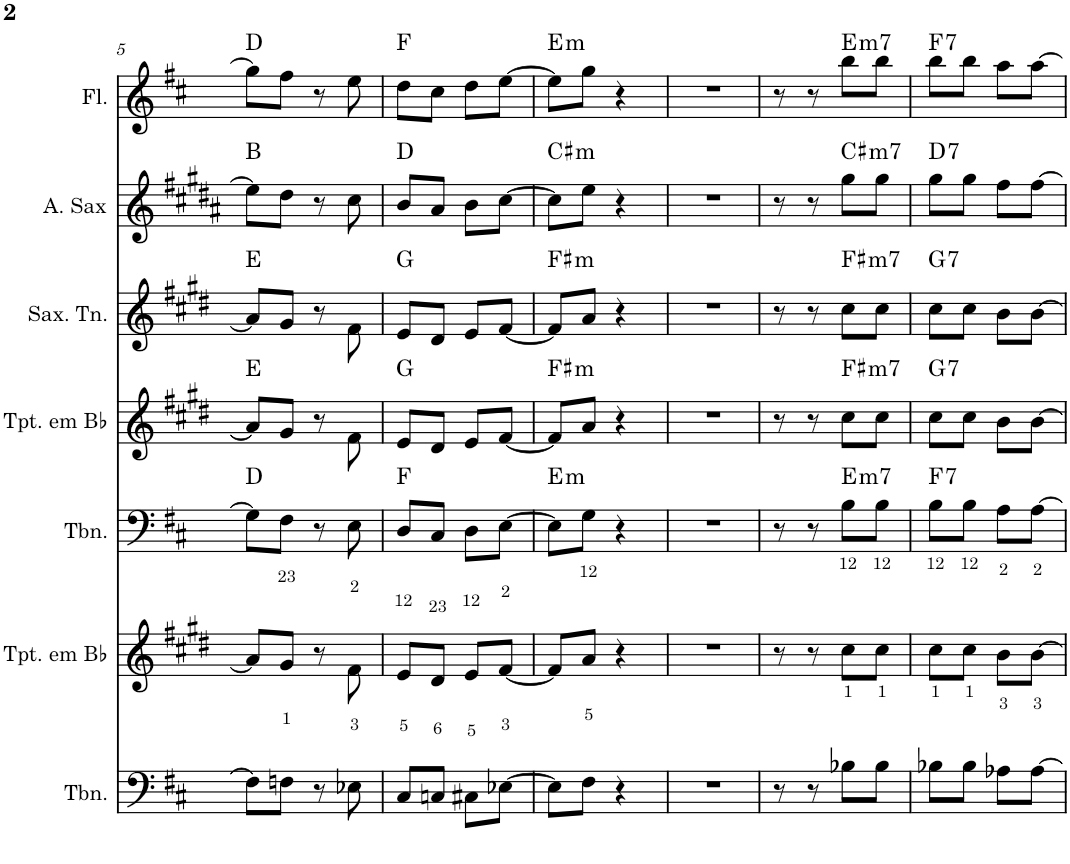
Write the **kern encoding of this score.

**kern	**kern	**kern	**harte	**kern	**harte	**kern	**harte	**kern	**harte	**kern	**harte
*part7	*part6	*part5	*part5	*part4	*part4	*part3	*part3	*part2	*part2	*part1	*part1
*staff7	*staff6	*staff5	*	*staff4	*	*staff3	*	*staff2	*	*staff1	*
*I"Trombone	*I"Trompete em Bb	*I"Trombone	*	*I"Trompete em Bb	*	*I"Saxofone Tenor	*	*I"Saxofone Alto	*	*I"Flauta Transversal	*
*I'Tbn.	*I'Tpt. em Bb	*I'Tbn.	*	*I'Tpt. em Bb	*	*I'Sax. Tn.	*	*	*	*I'Fl.	*
!!LO:PB:g=z
*clefF4	*clefG2	*clefF4	*	*clefG2	*	*clefG2	*	*clefG2	*	*clefG2	*
*	*Trd1c2	*	*	*Trd1c2	*	*Trd8c14	*	*Trd5c9	*	*	*
*k[f#c#]	*k[f#c#g#d#]	*k[f#c#]	*	*k[f#c#g#d#]	*	*k[f#c#g#d#]	*	*k[f#c#g#d#a#]	*	*k[f#c#]	*
*D:	*E:	*D:	*	*E:	*	*E:	*	*B:	*	*D:	*
*M2/4	*M2/4	*M2/4	*	*M2/4	*	*M2/4	*	*M2/4	*	*M2/4	*
=5	=5	=5	=5	=5	=5	=5	=5	=5	=5	=5	=5
8F#\L]	8a/L]	8G\L]	D:maj	8a/L]	E:maj	8a/L]	E:maj	8ee\L]	B:maj	8gg\L]	D:maj
8Fn\J	8g#/J	8F#\J	.	8g#/J	.	8g#/J	.	8dd#\J	.	8ff#\J	.
8r	8r	8r	.	8r	.	8r	.	8r	.	8r	.
8E-X\	8f#\	8E\	.	8f#\	.	8f#\	.	8cc#\	.	8ee\	.
=6	=6	=6	=6	=6	=6	=6	=6	=6	=6	=6	=6
8C#/L	8e/L	8D/L	F:maj	8e/L	G:maj	8e/L	G:maj	8b/L	D:maj	8dd\L	F:maj
8Cn/J	8d#/J	8C#/J	.	8d#/J	.	8d#/J	.	8a#/J	.	8cc#\J	.
8C#X\L	8e/L	8D\L	.	8e/L	.	8e/L	.	8b\L	.	8dd\L	.
[8E-X\J	[8f#/J	[8E\J	.	[8f#/J	.	[8f#/J	.	[8cc#\J	.	[8ee\J	.
=7	=7	=7	=7	=7	=7	=7	=7	=7	=7	=7	=7
!	!	!	!LO:H:kt=m	!	!LO:H:kt=m	!	!LO:H:kt=m	!	!LO:H:kt=m	!	!LO:H:kt=m
8E-\L]	8f#/L]	8E\L]	E:min	8f#/L]	F#:min	8f#/L]	F#:min	8cc#\L]	C#:min	8ee\L]	E:min
8F#\J	8a/J	8G\J	.	8a/J	.	8a/J	.	8ee\J	.	8gg\J	.
4r	4r	4r	.	4r	.	4r	.	4r	.	4r	.
=8	=8	=8	=8	=8	=8	=8	=8	=8	=8	=8	=8
2r	2r	2r	.	2r	.	2r	.	2r	.	2r	.
=9	=9	=9	=9	=9	=9	=9	=9	=9	=9	=9	=9
8r	8r	8r	.	8r	.	8r	.	8r	.	8r	.
8r	8r	8r	.	8r	.	8r	.	8r	.	8r	.
!	!	!	!LO:H:kt=m7	!	!LO:H:kt=m7	!	!LO:H:kt=m7	!	!LO:H:kt=m7	!	!LO:H:kt=m7
8B-X\L	8cc#\L	8B\L	E:min7	8cc#\L	F#:min7	8cc#\L	F#:min7	8gg#\L	C#:min7	8bb\L	E:min7
8B-\J	8cc#\J	8B\J	.	8cc#\J	.	8cc#\J	.	8gg#\J	.	8bb\J	.
=10	=10	=10	=10	=10	=10	=10	=10	=10	=10	=10	=10
!	!	!	!LO:H:kt=7	!	!LO:H:kt=7	!	!LO:H:kt=7	!	!LO:H:kt=7	!	!LO:H:kt=7
8B-X\L	8cc#\L	8B\L	F:7	8cc#\L	G:7	8cc#\L	G:7	8gg#\L	D:7	8bb\L	F:7
8B-\J	8cc#\J	8B\J	.	8cc#\J	.	8cc#\J	.	8gg#\J	.	8bb\J	.
8A-X\L	8b\L	8A\L	.	8b\L	.	8b\L	.	8ff#\L	.	8aa\L	.
[8A-\J	[8b\J	[8A\J	.	[8b\J	.	[8b\J	.	[8ff#\J	.	[8aa\J	.
=	=	=	=	=	=	=	=	=	=	=	=
*-	*-	*-	*-	*-	*-	*-	*-	*-	*-	*-	*-
